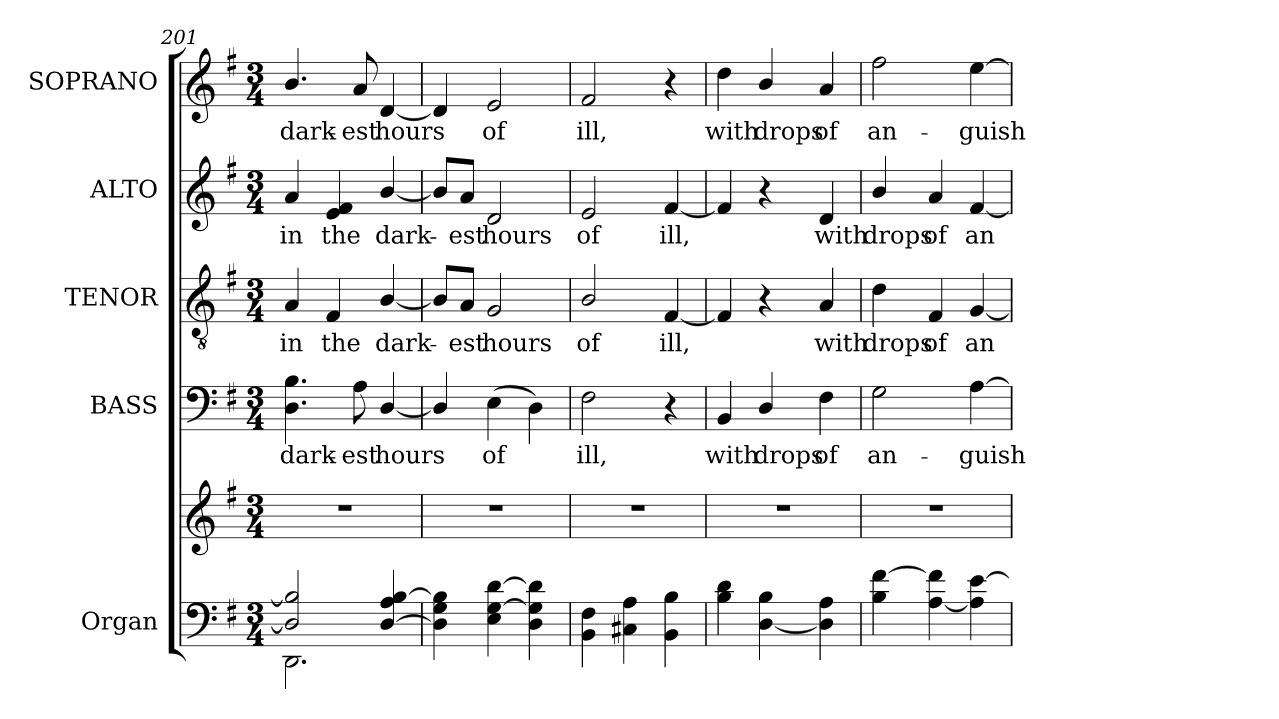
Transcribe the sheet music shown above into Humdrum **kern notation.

**kern	**kern	**kern	**text	**kern	**text	**kern	**text	**kern	**text
*part5	*part5	*part4	*part4	*part3	*part3	*part2	*part2	*part1	*part1
*staff6	*staff5	*staff4	*staff4	*staff3	*staff3	*staff2	*staff2	*staff1	*staff1
*I"Organ	*	*I"BASS	*	*I"TENOR	*	*I"ALTO	*	*I"SOPRANO	*
*I'Org.	*	*I'B.	*	*I'T.	*	*I'A.	*	*I'S.	*
*clefF4	*clefG2	*clefF4	*	*clefGv2	*	*clefG2	*	*clefG2	*
*	*	*	*	*ITrd7c12	*	*	*	*	*
*k[f#]	*k[f#]	*k[f#]	*	*k[f#]	*	*k[f#]	*	*k[f#]	*
*G:	*G:	*G:	*	*G:	*	*G:	*	*G:	*
*M3/4	*M3/4	*M3/4	*	*M3/4	*	*M3/4	*	*M3/4	*
=201	=201	=201	=201	=201	=201	=201	=201	=201	=201
*^	*	*	*	*	*	*	*	*	*
!	!	!LO:N:vis=1	!	!	!	!	!	!	!	!
!	!	!	!	!LO:LY:b:color=#000000	!	!	!	!	!	!
!	!	!	!	!	!	!LO:LY:b:color=#000000	!	!	!	!
!	!	!	!	!	!	!	!	!LO:LY:b:color=#000000	!	!
!	!	!	!	!	!	!	!	!	!	!LO:LY:b:color=#000000
2Di/] 2Bi]	2.DDi\	2.r	4.Di\ 4.Bi	dark-	4AAi/	in	4ai/	in	4.bi/	dark-
!	!	!	!	!	!	!LO:LY:b:color=#000000	!	!	!	!
!	!	!	!	!	!	!	!	!LO:LY:b:color=#000000	!	!
.	.	.	.	.	4FF#i/	the	4ei/ 4f#i	the	.	.
!	!	!	!	!LO:LY:b:color=#000000	!	!	!	!	!	!
!	!	!	!	!	!	!	!	!	!	!LO:LY:b:color=#000000
.	.	.	8Ai\	-est	.	.	.	.	8ai/	-est
!	!	!	!	!LO:LY:b:color=#000000	!	!	!	!	!	!
!	!	!	!	!	!	!LO:LY:b:color=#000000	!	!	!	!
!	!	!	!	!	!	!	!	!LO:LY:b:color=#000000	!	!
!	!	!	!	!	!	!	!	!	!	!LO:LY:b:color=#000000
[4Di/ 4Ai [4Bi	.	.	[4Di/	hours	[4BBi/	dark-	[4bi/	dark-	[4di/	hours
*v	*v	*	*	*	*	*	*	*	*	*
=202	=202	=202	=202	=202	=202	=202	=202	=202	=202
!	!LO:N:vis=1	!	!	!	!	!	!	!	!
4Di\] 4Gi 4Bi]	2.r	4Di/]	.	8BBi/L]	.	8bi/L]	.	4di/]	.
!	!	!	!	!	!LO:LY:b:color=#000000	!	!	!	!
!	!	!	!	!	!	!	!LO:LY:b:color=#000000	!	!
.	.	.	.	8AAi/J	-est	8ai/J	-est	.	.
!	!	!	!LO:LY:b:color=#000000	!	!	!	!	!	!
!	!	!	!	!	!LO:LY:b:color=#000000	!	!	!	!
!	!	!	!	!	!	!	!LO:LY:b:color=#000000	!	!
!	!	!	!	!	!	!	!	!	!LO:LY:b:color=#000000
4Ei\ [4Gi [4di	.	(4Ei\	of	2GGi/	hours	2di/	hours	2ei/	of
4Di\ 4Gi] 4di]	.	4Di\)	.	.	.	.	.	.	.
=203	=203	=203	=203	=203	=203	=203	=203	=203	=203
!	!LO:N:vis=1	!	!	!	!	!	!	!	!
!	!	!	!LO:LY:b:color=#000000	!	!	!	!	!	!
!	!	!	!	!	!LO:LY:b:color=#000000	!	!	!	!
!	!	!	!	!	!	!	!LO:LY:b:color=#000000	!	!
!	!	!	!	!	!	!	!	!	!LO:LY:b:color=#000000
4BBi\ 4F#i	2.r	2F#i\	ill,	2BBi/	of	2ei/	of	2f#i/	ill,
4C#Xi\ 4Ai	.	.	.	.	.	.	.	.	.
!	!	!	!	!	!LO:LY:b:color=#000000	!	!	!	!
!	!	!	!	!	!	!	!LO:LY:b:color=#000000	!	!
4BBi\ 4Bi	.	4r	.	[4FF#i/	ill,	[4f#i/	ill,	4r	.
=204	=204	=204	=204	=204	=204	=204	=204	=204	=204
!	!LO:N:vis=1	!	!	!	!	!	!	!	!
!	!	!	!LO:LY:b:color=#000000	!	!	!	!	!	!
!	!	!	!	!	!	!	!	!	!LO:LY:b:color=#000000
4Bi\ 4di	2.r	4BBi/	with	4FF#i/]	.	4f#i/]	.	4ddi\	with
!	!	!	!LO:LY:b:color=#000000	!	!	!	!	!	!
!	!	!	!	!	!	!	!	!	!LO:LY:b:color=#000000
[4Di\ 4Bi	.	4Di/	drops	4r	.	4r	.	4bi/	drops
!	!	!	!LO:LY:b:color=#000000	!	!	!	!	!	!
!	!	!	!	!	!LO:LY:b:color=#000000	!	!	!	!
!	!	!	!	!	!	!	!LO:LY:b:color=#000000	!	!
!	!	!	!	!	!	!	!	!	!LO:LY:b:color=#000000
4Di\] 4Ai	.	4F#i\	of	4AAi/	with	4di/	with	4ai/	of
=205	=205	=205	=205	=205	=205	=205	=205	=205	=205
!	!LO:N:vis=1	!	!	!	!	!	!	!	!
!	!	!	!LO:LY:b:color=#000000	!	!	!	!	!	!
!	!	!	!	!	!LO:LY:b:color=#000000	!	!	!	!
!	!	!	!	!	!	!	!LO:LY:b:color=#000000	!	!
!	!	!	!	!	!	!	!	!	!LO:LY:b:color=#000000
4Bi\ [4f#i	2.r	2Gi\	an-	4Di\	drops	4bi/	drops	2ff#i\	an-
!	!	!	!	!	!LO:LY:b:color=#000000	!	!	!	!
!	!	!	!	!	!	!	!LO:LY:b:color=#000000	!	!
[4Ai\ 4f#i]	.	.	.	4FF#i/	of	4ai/	of	.	.
!	!	!	!LO:LY:b:color=#000000	!	!	!	!	!	!
!	!	!	!	!	!LO:LY:b:color=#000000	!	!	!	!
!	!	!	!	!	!	!	!LO:LY:b:color=#000000	!	!
!	!	!	!	!	!	!	!	!	!LO:LY:b:color=#000000
4Ai\] [4ei	.	[4Ai\	-guish	[4GGi/	an-	[4f#i/	an-	[4eei\	-guish
=	=	=	=	=	=	=	=	=	=
*-	*-	*-	*-	*-	*-	*-	*-	*-	*-
